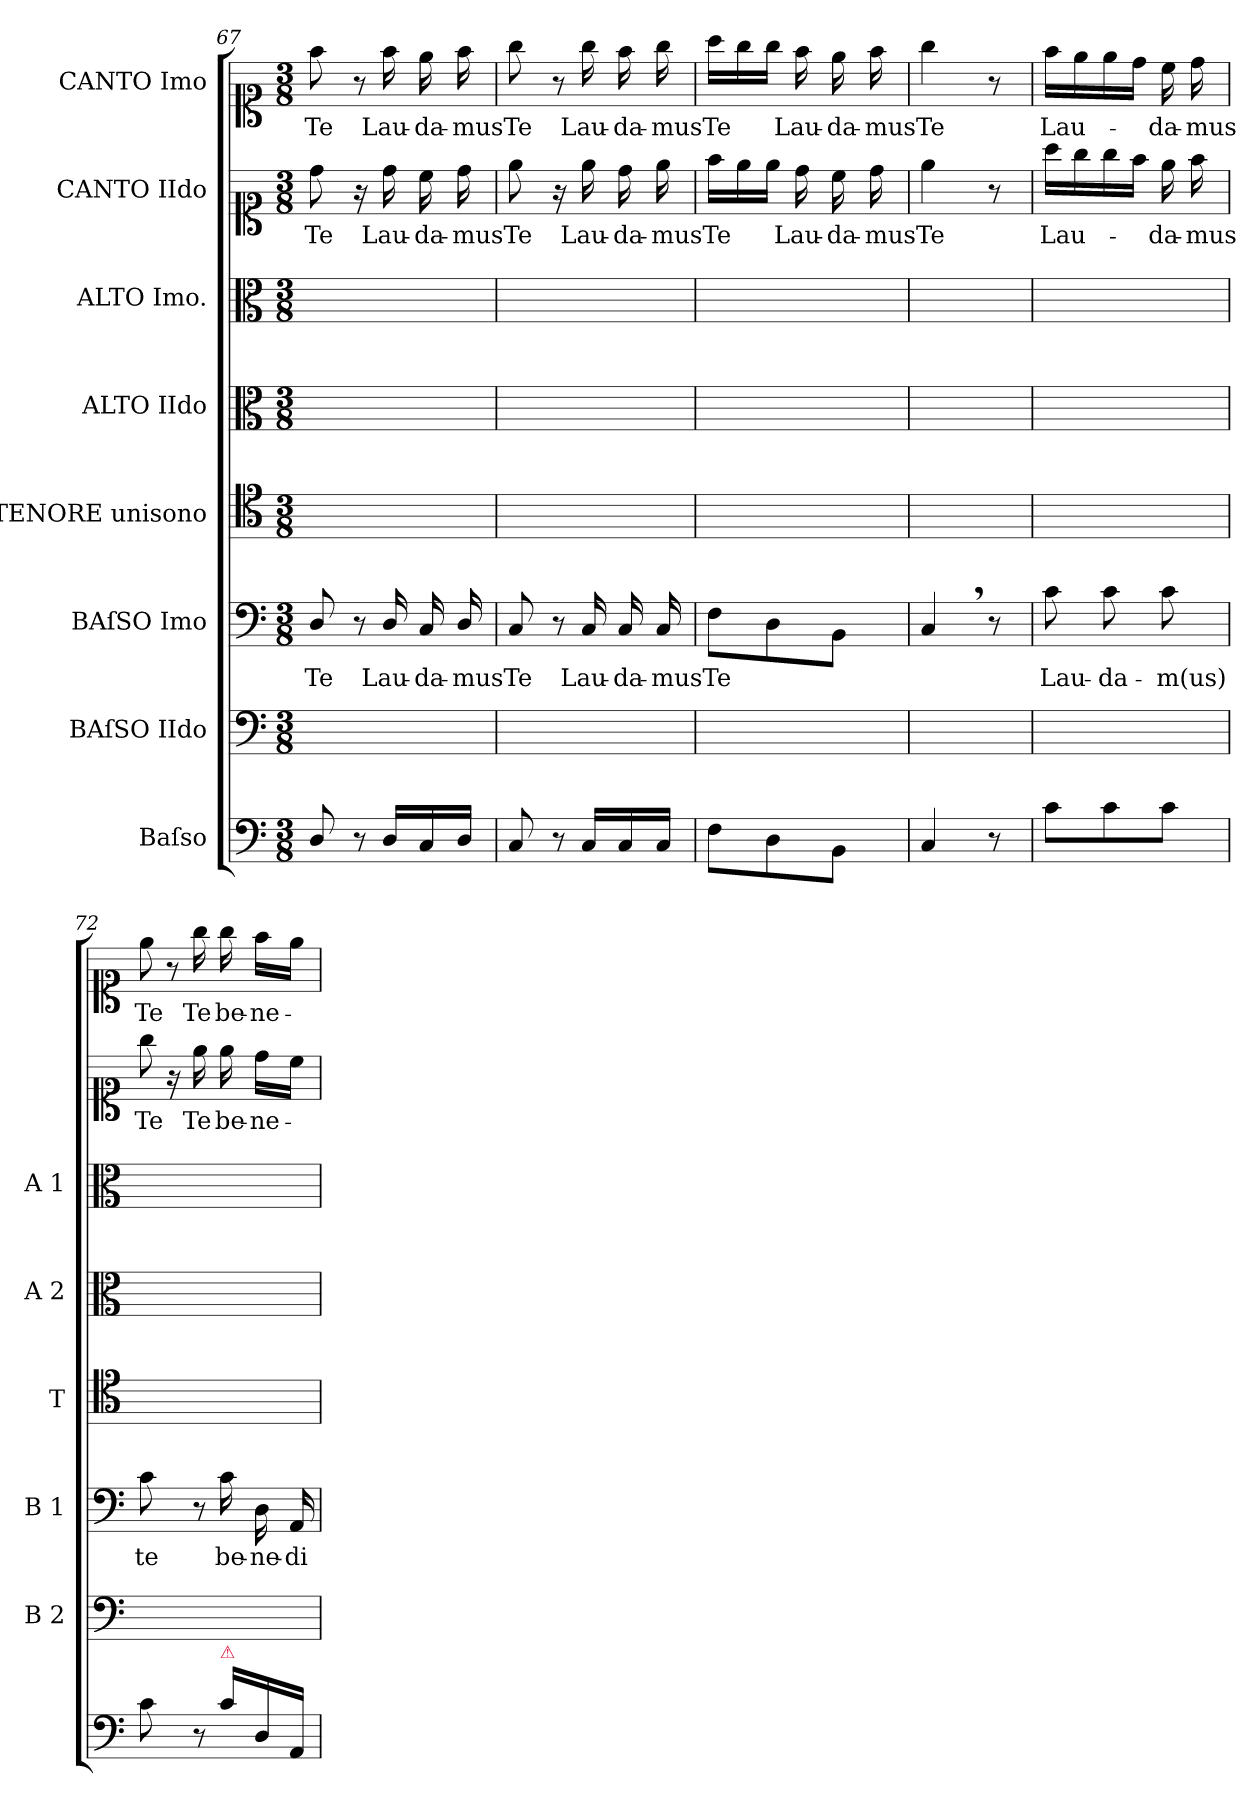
**kern	**kern	**kern	**text	**kern	**kern	**kern	**kern	**text	**kern	**text
*part8	*part7	*part6	*part6	*part5	*part4	*part3	*part2	*part2	*part1	*part1
*staff8	*staff7	*staff6	*staff6	*staff5	*staff4	*staff3	*staff2	*staff2	*staff1	*staff1
*I"Baſso	*I"BAſSO IIdo	*I"BAſSO Imo	*	*I"TENORE unisono	*I"ALTO IIdo	*I"ALTO Imo.	*I"CANTO IIdo	*	*I"CANTO Imo	*
*	*I'B 2	*I'B 1	*	*I'T	*I'A 2	*I'A 1	*	*	*	*
*clefF4	*clefF4	*clefF4	*	*clefC4	*clefC3	*clefC3	*clefC1	*	*clefC1	*
*k[]	*k[]	*k[]	*	*k[]	*k[]	*k[]	*k[]	*	*k[]	*
*C:	*C:	*C:	*	*C:	*C:	*C:	*C:	*	*C:	*
*M3/8	*M3/8	*M3/8	*	*M3/8	*M3/8	*M3/8	*M3/8	*	*M3/8	*
=67	=67	=67	=67	=67	=67	=67	=67	=67	=67	=67
!	!	!	!LO:LY:i	!	!	!	!	!LO:LY:i	!	!LO:LY:i
8D/	4.ryy	8D/	Te	4.ryy	4.ryy	4.ryy	8dd\	Te	8ff\	Te
!LO:N:vis=8	!	!LO:N:vis=8	!	!	!	!	!	!	!LO:N:vis=8	!
16r	.	16r	.	.	.	.	16r	.	16r	.
!	!	!	!	!	!	!	!	!LO:LY:i	!	!
16D/LL	.	16D/	Lau-	.	.	.	16dd\	Lau-	16ff\	Lau-
!	!	!	!	!	!	!	!	!LO:LY:i	!	!
16C/	.	16C/	-da-	.	.	.	16cc\	-da-	16ee\	-da-
!	!	!	!	!	!	!	!	!LO:LY:i	!	!
16D/JJ	.	16D/	-mus	.	.	.	16dd\	-mus	16ff\	-mus
=68	=68	=68	=68	=68	=68	=68	=68	=68	=68	=68
!	!	!	!	!	!	!	!	!LO:LY:i	!	!
8C/	4.ryy	8C/	Te	4.ryy	4.ryy	4.ryy	8ee\	Te	8gg\	Te
!LO:N:vis=8	!	!LO:N:vis=8	!	!	!	!	!	!	!LO:N:vis=8	!
16r	.	16r	.	.	.	.	16r	.	16r	.
16C/LL	.	16C/	Lau-	.	.	.	16ee\	Lau-	16gg\	Lau-
16C/	.	16C/	-da-	.	.	.	16dd\	-da-	16ff\	-da-
16C/JJ	.	16C/	-mus	.	.	.	16ee\	-mus	16gg\	-mus
=69	=69	=69	=69	=69	=69	=69	=69	=69	=69	=69
8F\L	4.ryy	8F\L	Te	4.ryy	4.ryy	4.ryy	16ff\LL	Te	16aa\LL	Te
.	.	.	.	.	.	.	16ee\	.	16gg\	.
8D\	.	8D\	.	.	.	.	16ee\JJ	.	16gg\JJ	.
.	.	.	.	.	.	.	16dd\	Lau-	16ff\	Lau-
8BB\J	.	8BB\J	.	.	.	.	16cc\	-da-	16ee\	-da-
.	.	.	.	.	.	.	16dd\	-mus	16ff\	-mus
=70	=70	=70	=70	=70	=70	=70	=70	=70	=70	=70
4C/	4.ryy	4C,/	.	4.ryy	4.ryy	4.ryy	4ee\	Te	4gg\	Te
8r	.	8r	.	.	.	.	8r	.	8r	.
=71	=71	=71	=71	=71	=71	=71	=71	=71	=71	=71
8c\L	4.ryy	8c\	Lau-	4.ryy	4.ryy	4.ryy	16aa\LL	Lau-	16ff\LL	Lau-
.	.	.	.	.	.	.	16gg\	.	16ee\	.
8c\	.	8c\	-da-	.	.	.	16gg\	.	16ee\	.
.	.	.	.	.	.	.	16ff\JJ	.	16dd\JJ	.
8c\J	.	8c\	-m(us)	.	.	.	16ee\	-da-	16cc\	-da-
.	.	.	.	.	.	.	16ff\	-mus	16dd\	-mus
=72	=72	=72	=72	=72	=72	=72	=72	=72	=72	=72
!	!	!	!	!	!	!	!LO:N:vis=8	!	!LO:N:vis=8	!
8c\	4.ryy	8c\	te	4.ryy	4.ryy	4.ryy	16gg\	Te	16ee\	Te
!	!	!	!	!	!	!	!	!	!LO:N:vis=8	!
.	.	.	.	.	.	.	16r	.	16r	.
!LO:N:vis=8	!	!LO:N:vis=8	!	!	!	!	!	!	!	!
16r	.	16r	.	.	.	.	16ee\	Te	16gg\	Te
!LO:TX:a:color=crimson:t=⚠	!	!	!	!	!	!	!	!	!	!
16c\LL	.	16c\	be-	.	.	.	16ee\	be-	16gg\	be-
16D/	.	16D\	-ne-	.	.	.	16dd\LL	-ne-	16ff\LL	-ne-
16AA/JJ	.	16AA/	-di-	.	.	.	16cc\JJ	.	16ee\JJ	.
=	=	=	=	=	=	=	=	=	=	=
*-	*-	*-	*-	*-	*-	*-	*-	*-	*-	*-
